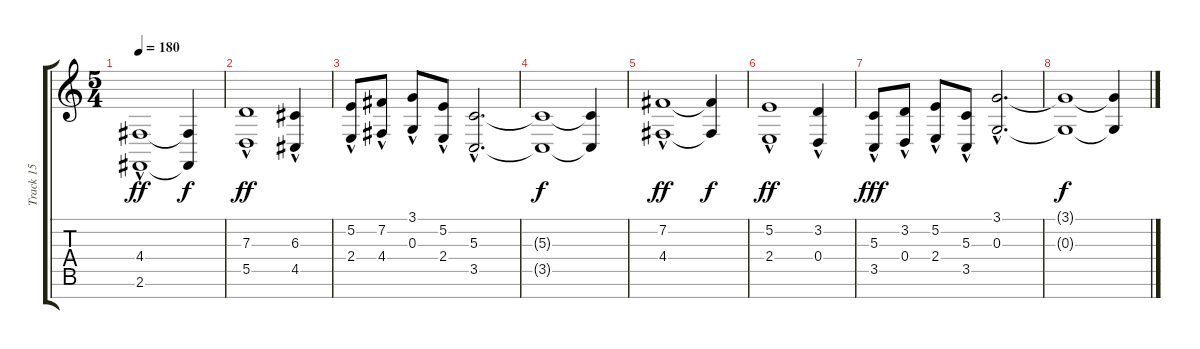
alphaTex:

\track ("Track 15" "Track 15") {instrument stringensemble1}
\staff {score tabs}
\tuning (E4 B3 G3 D3 A2 E2 B1) {hide}
\ts (5 4)
\tempo 180
\clef g2
\ks c
(4.4 2.6{hac}).1{dy ff} (4.4{t} 2.6{t}).4{dy f} |
(7.3 5.5{hac}).1{dy ff} (6.3 4.5{hac}).4 |
(5.2 2.4{hac}).8 (7.2 4.4{hac}).8 (3.1 0.3{hac}).8 (5.2 2.4{hac}).8 (5.3 3.5{hac}).2{d} |
(5.3{t} 3.5{t}).1{dy f} (5.3{t} 3.5{t}).4 |
(7.2 4.4{hac}).1{dy ff} (7.2{t} 4.4{t}).4{dy f} |
(5.2 2.4{hac}).1{dy ff} (3.2 0.4{hac}).4 |
(5.3 3.5{hac}).8{dy fff} (3.2 0.4{hac}).8 (5.2 2.4{hac}).8 (5.3 3.5{hac}).8 (3.1 0.3{hac}).2{d} |
(3.1{t} 0.3{t}).1{dy f} (3.1{t} 0.3{t}).4
